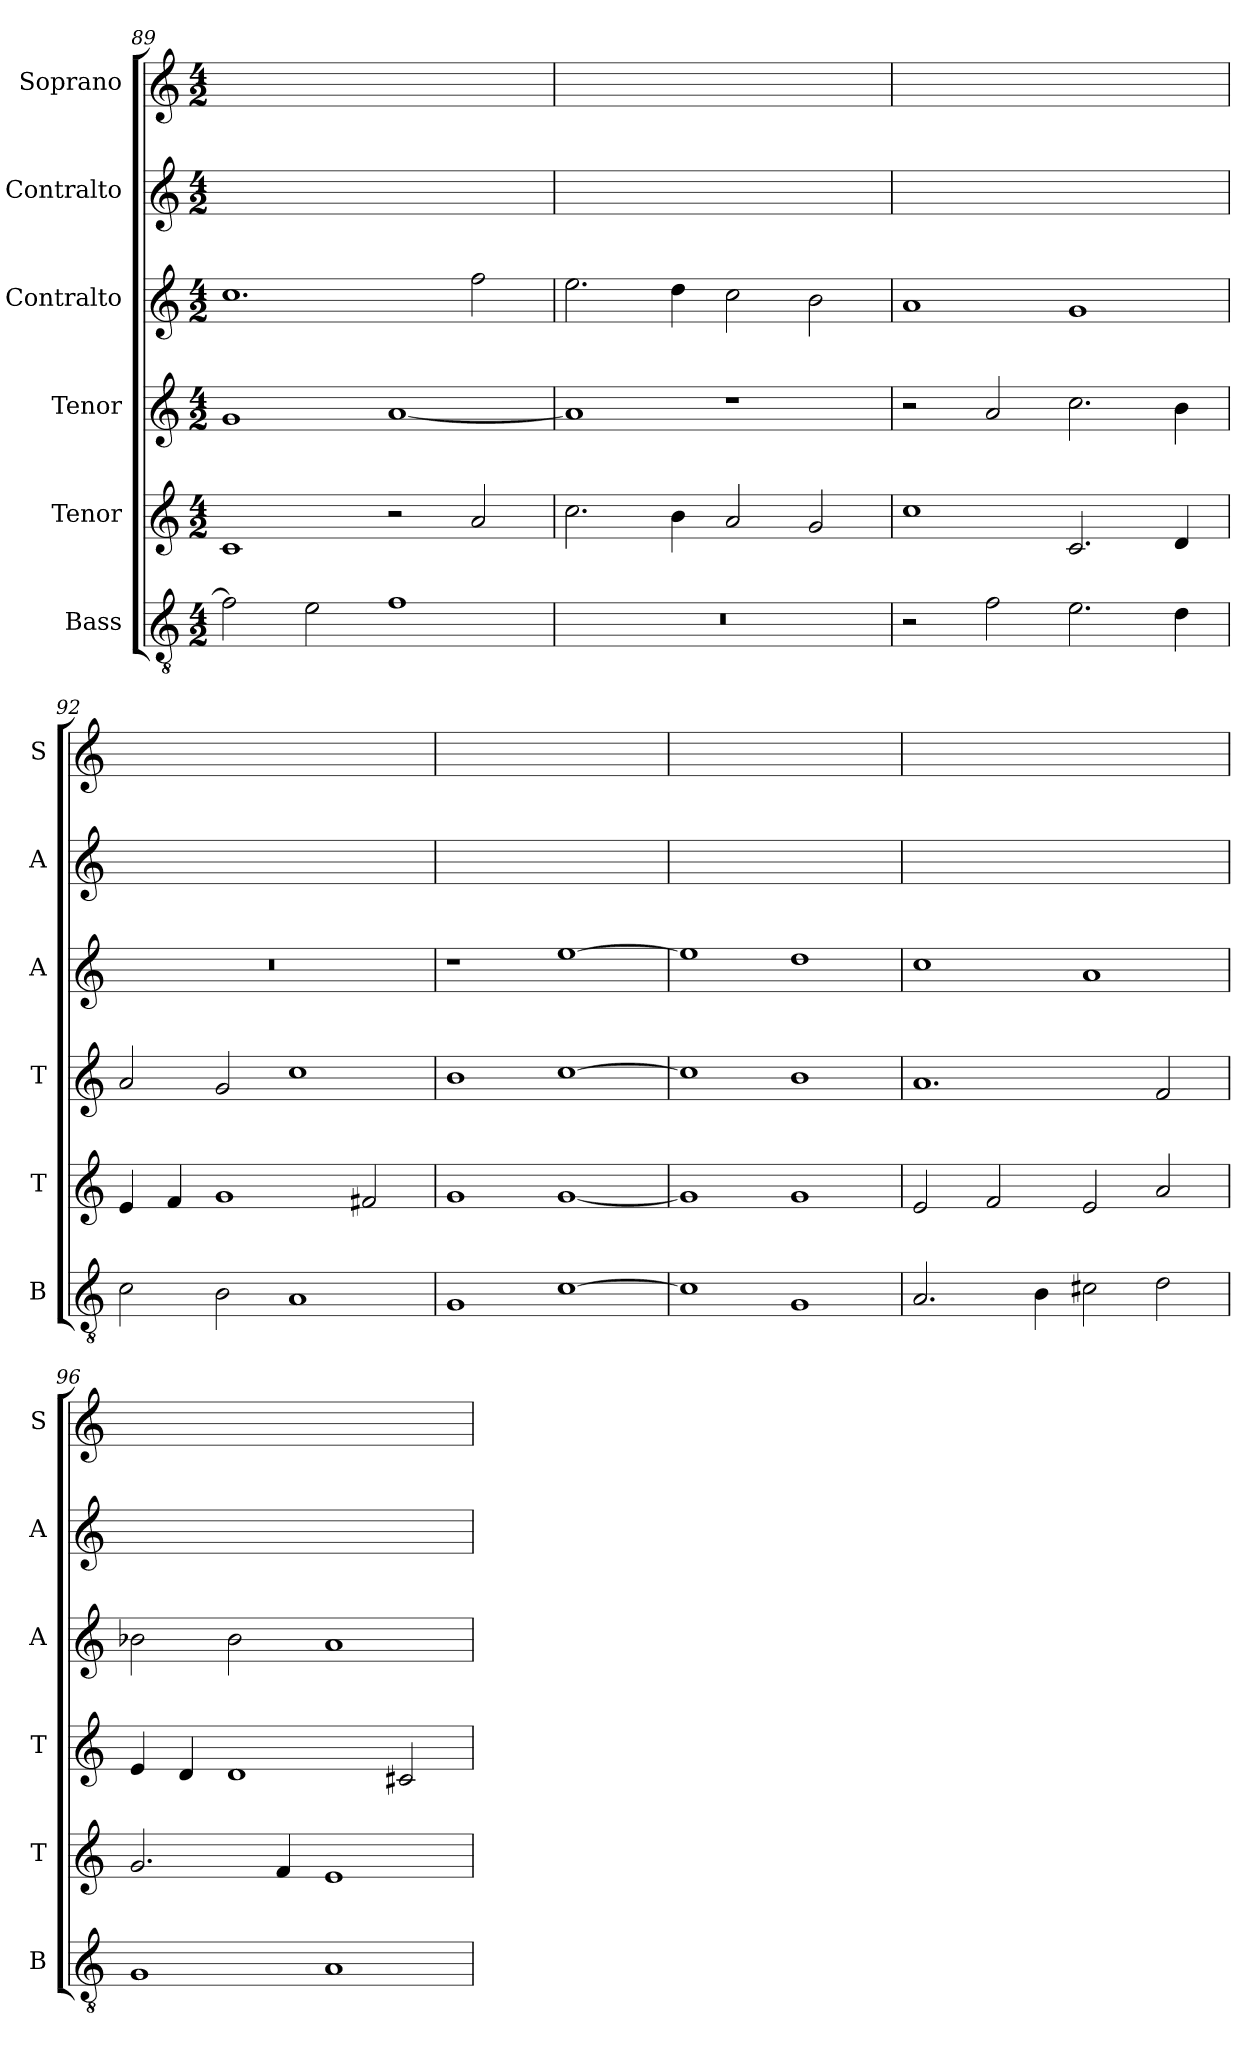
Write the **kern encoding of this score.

**kern	**kern	**kern	**kern	**kern	**kern
*part6	*part5	*part4	*part3	*part2	*part1
*staff6	*staff5	*staff4	*staff3	*staff2	*staff1
*I"Bass	*I"Tenor	*I"Tenor	*I"Contralto	*I"Contralto	*I"Soprano
*I'B	*I'T	*I'T	*I'A	*I'A	*I'S
*clefGv2	*clefG2	*clefG2	*clefG2	*clefG2	*clefG2
*k[]	*k[]	*k[]	*k[]	*k[]	*k[]
*G:mix	*G:mix	*G:mix	*G:mix	*G:mix	*G:mix
*M4/2	*M4/2	*M4/2	*M4/2	*M4/2	*M4/2
=89	=89	=89	=89	=89	=89
2f]	1c	1g	1.cc	0ryy	0ryy
2e	.	.	.	.	.
1f	2r	[1a	.	.	.
.	2a	.	2ff	.	.
=90	=90	=90	=90	=90	=90
0r	2.cc	1a]	2.ee	0ryy	0ryy
.	4b	.	4dd	.	.
.	2a	1r	2cc	.	.
.	2g	.	2b	.	.
=91	=91	=91	=91	=91	=91
2r	1cc	2r	1a	0ryy	0ryy
2f	.	2a	.	.	.
2.e	2.c	2.cc	1g	.	.
4d	4d	4b	.	.	.
=92	=92	=92	=92	=92	=92
2c	4e	2a	0r	0ryy	0ryy
.	4f	.	.	.	.
2B	1g	2g	.	.	.
1A	.	1cc	.	.	.
.	2f#X	.	.	.	.
=93	=93	=93	=93	=93	=93
1G	1g	1b	1r	0ryy	0ryy
[1c	[1g	[1cc	[1ee	.	.
=94	=94	=94	=94	=94	=94
1c]	1g]	1cc]	1ee]	0ryy	0ryy
1G	1g	1b	1dd	.	.
=95	=95	=95	=95	=95	=95
2.A	2e	1.a	1cc	0ryy	0ryy
.	2f	.	.	.	.
4B	.	.	.	.	.
2c#X	2e	.	1a	.	.
2d	2a	2f	.	.	.
=96	=96	=96	=96	=96	=96
1G	2.g	4e	2b-X	0ryy	0ryy
.	.	4d	.	.	.
.	.	1d	2b-	.	.
.	4f	.	.	.	.
1A	1e	.	1a	.	.
.	.	2c#X	.	.	.
=	=	=	=	=	=
*-	*-	*-	*-	*-	*-
